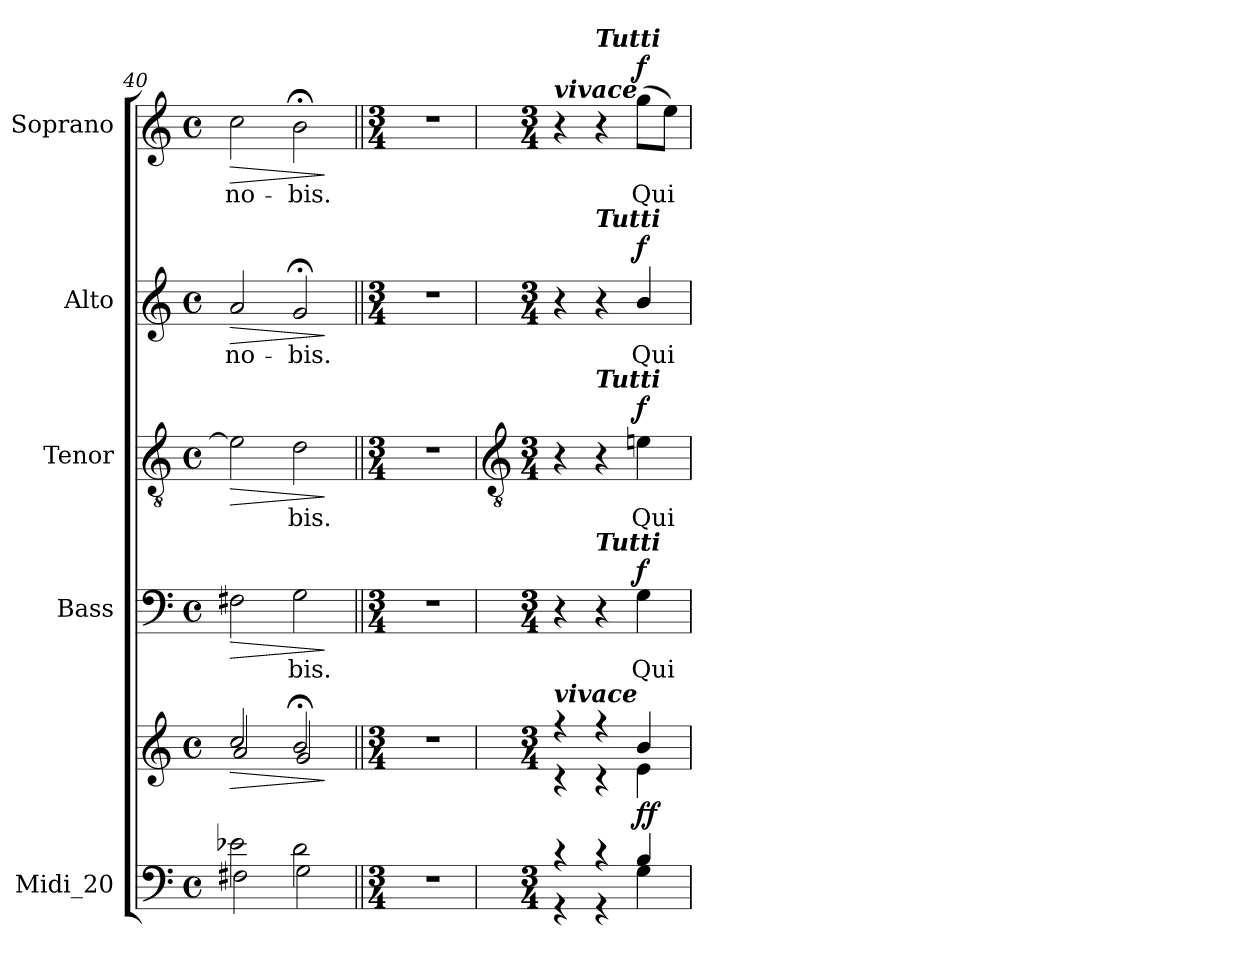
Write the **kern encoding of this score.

**kern	**kern	**dynam	**kern	**text	**dynam	**kern	**text	**dynam	**kern	**text	**dynam	**kern	**text	**dynam
*part5	*part5	*part5	*part4	*part4	*part4	*part3	*part3	*part3	*part2	*part2	*part2	*part1	*part1	*part1
*staff6	*staff5	*staff5/6	*staff4	*staff4	*staff4	*staff3	*staff3	*staff3	*staff2	*staff2	*staff2	*staff1	*staff1	*staff1
*I"Midi_20	*	*	*I"Bass	*	*	*I"Tenor	*	*	*I"Alto	*	*	*I"Soprano	*	*
*	*	*	*I'B	*	*	*I'T	*	*	*I'A	*	*	*I'S	*	*
*clefF4	*clefG2	*	*clefF4	*	*	*clefGv2	*	*	*clefG2	*	*	*clefG2	*	*
*k[]	*k[]	*	*k[]	*	*	*k[]	*	*	*k[]	*	*	*k[]	*	*
*C:	*C:	*	*C:	*	*	*C:	*	*	*C:	*	*	*C:	*	*
*M4/4	*M4/4	*	*M4/4	*	*	*M4/4	*	*	*M4/4	*	*	*M4/4	*	*
*met(c)	*met(c)	*	*met(c)	*	*	*met(c)	*	*	*met(c)	*	*	*met(c)	*	*
=40	=40	=40	=40	=40	=40	=40	=40	=40	=40	=40	=40	=40	=40	=40
*^	*^	*	*	*	*	*	*	*	*	*	*	*	*	*
!	!	!	!	!LO:HP:b	!	!	!LO:HP:b	!	!	!LO:HP:b	!	!LO:LY:b	!LO:HP:b	!	!LO:LY:b	!LO:HP:b
2e-X\	2F#X\	2cc/	2a/	>	2F#X	.	>	2e-]	.	>	2a	no-	>	2cc	no-	>
!	!	!	!	!	!	!LO:LY:b	!	!	!LO:LY:b	!	!	!LO:LY:b	!	!	!LO:LY:b	!
2d\	2G\	2b;</	2g/	.	2G	bis.	.	2d	bis.	.	2g;<	-bis.	.	2b;<	-bis.	.
*v	*v	*	*	*	*	*	*	*	*	*	*	*	*	*	*	*
*	*v	*v	*	*	*	*	*	*	*	*	*	*	*	*	*
.	.	]	.	.	]	.	.	]	.	.	]	.	.	]
=41||	=41||	=41||	=41||	=41||	=41||	=41||	=41||	=41||	=41||	=41||	=41||	=41||	=41||	=41||
*M3/4	*M3/4	*	*M3/4	*	*	*M3/4	*	*	*M3/4	*	*	*M3/4	*	*
2.r	2.r	.	2.r	.	.	2.r	.	.	2.r	.	.	2.r	.	.
!!LO:LB:g=z
=42	=42	=42	=42	=42	=42	=42	=42	=42	=42	=42	=42	=42	=42	=42
*	*	*	*	*	*	*clefGv2	*	*	*	*	*	*	*	*
*M3/4	*M3/4	*	*M3/4	*	*	*M3/4	*	*	*M3/4	*	*	*M3/4	*	*
*^	*^	*	*	*	*	*	*	*	*	*	*	*	*	*
!	!	!	!	!	!	!	!	!	!	!	!	!	!	!LO:TX:a:Bi:t=vivace	!	!
!	!	!LO:TX:a:Bi:t=vivace	!	!	!	!	!	!	!	!	!	!	!	!	!	!
4r	4r	4r	4r	.	4r	.	.	4r	.	.	4r	.	.	4r	.	.
!	!	!	!	!	!	!	!	!	!	!	!	!	!	!LO:TX:a:Bi:t=Tutti	!	!
!	!	!	!	!	!	!	!	!	!	!	!LO:TX:a:Bi:t=Tutti	!	!	!	!	!
!	!	!	!	!	!	!	!	!LO:TX:a:Bi:t=Tutti	!	!	!	!	!	!	!	!
!	!	!	!	!	!LO:TX:a:Bi:t=Tutti	!	!	!	!	!	!	!	!	!	!	!
4r	4r	4r	4r	.	4r	.	.	4r	.	.	4r	.	.	4r	.	.
!	!	!	!	!LO:DY:a=2	!	!LO:LY:b	!	!	!LO:LY:b	!	!	!LO:LY:b	!	!	!LO:LY:b	!
!	!	!	!	!LO:DY:n=1:b	!	!	!LO:DY:b	!	!	!LO:DY:b	!	!	!LO:DY:b	!	!	!LO:DY:b
4B/	4G\	4b/	4e\	f f	4G	Qui	f	4en	Qui	f	4b/	Qui	f	(>8ggL	Qui	f
.	.	.	.	.	.	.	.	.	.	.	.	.	.	8eeJ)	.	.
*v	*v	*	*	*	*	*	*	*	*	*	*	*	*	*	*	*
*	*v	*v	*	*	*	*	*	*	*	*	*	*	*	*	*
=	=	=	=	=	=	=	=	=	=	=	=	=	=	=
*-	*-	*-	*-	*-	*-	*-	*-	*-	*-	*-	*-	*-	*-	*-
